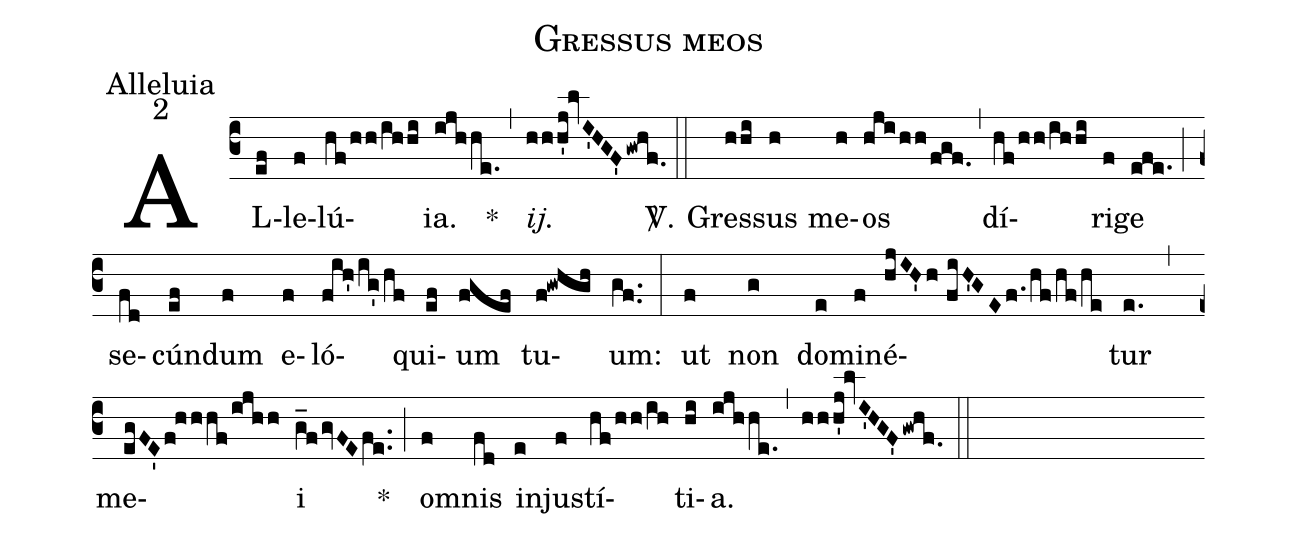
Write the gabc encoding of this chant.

name:Gressus meos;
office-part:Alleluia;
mode:2;
%%
(c3) AL(ef)le(f)lú(hf/hh/ihhi)ia.(ijhhe.) *(,) <i>ij.</i>(hhh'j!lvI'HGF'gwhf.) <sp>V/</sp>.(::) Gres(hhi)sus(h) me(h)os(hji/hh/fgf.) (,) dí(hf/hh/ihhi)ri(f)ge(efe.) (;) se(fd)cún(ef)dum(f) e(f)ló(fih'/ig'/hf)qui(ef)um(fgef) tu(f!gwhgh)um:(gf..) (:) ut(f) non(g) do(e)mi(f)né(hjIH'h//fiH'GEf./hf/hf/he)tur(e.) (,) me(egFE'f!hhhf/ijhh)i(g_fgvFEfe..) *(;) om(f)nis(fd) in(e)jus(f)tí(hf/hh/ih)ti(hi)a.(ijhhe.) (,) (hhh'j!lvI'HGF'gwhf.) (::)
